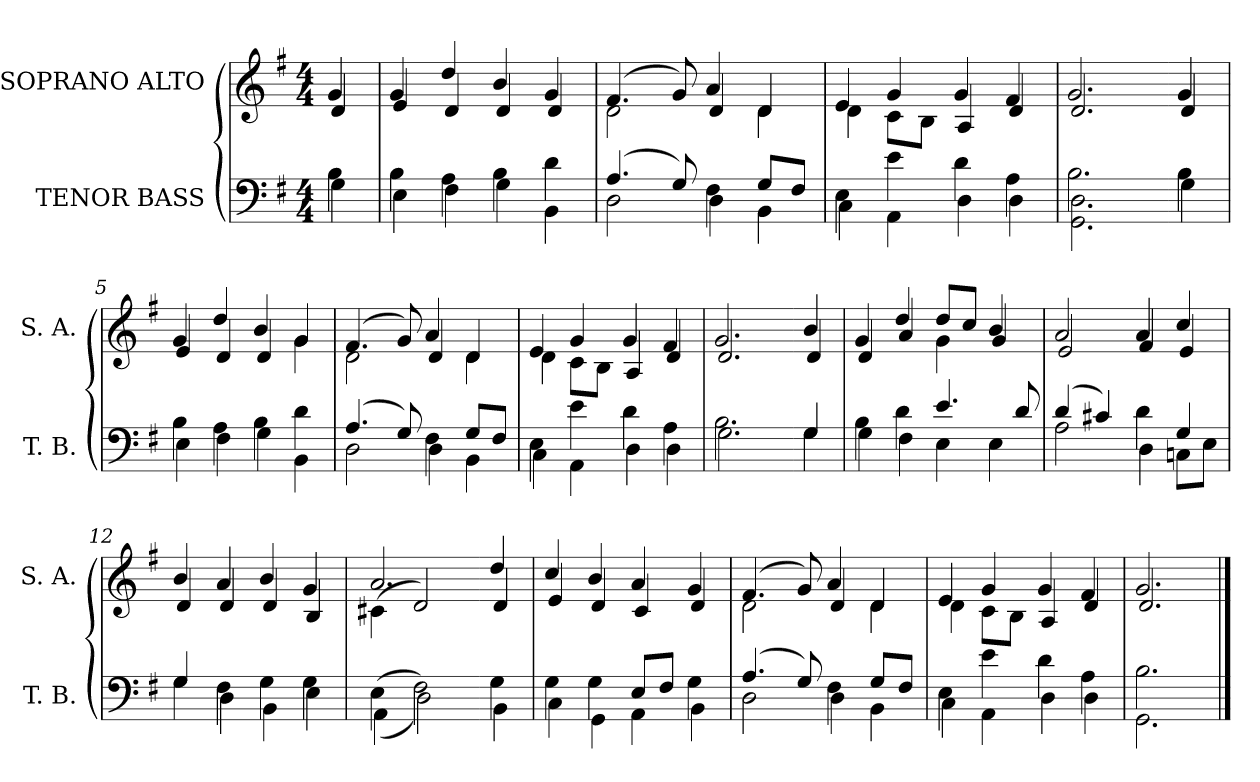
**kern	**kern
*part2	*part1
*staff2	*staff1
*I"TENOR BASS	*I"SOPRANO ALTO
*I'T. B.	*I'S. A.
!!LO:PB:g=z
*clefF4	*clefG2
*k[f#]	*k[f#]
*G:	*G:
*M4/4	*M4/4
=	=
*^	*^
4Bi\	4Gi\	4gi/	4di/
=	=	=	=
4Bi\	4Ei\	4gi/	4ei/
4Ai\	4F#i\	4ddi/	4di/
4Bi\	4Gi\	4bi/	4di/
4di\	4BBi\	4gi/	4di/
=1	=1	=1	=1
(4.Ai/	2Di\	(4.f#i/	2di\
8Gi/)	.	8gi/)	.
4F#i\	4Di\	4ai/	4di/
8Gi/L	4BBi\	4di/	4di\
8F#i/J	.	.	.
=2	=2	=2	=2
4Ei\	4Ci\	4ei/	4di\
4ei\	4AAi\	4gi/	8ci\L
.	.	.	8Bi\J
4di\	4Di\	4gi/	4Ai/
4Ai\	4Di\	4f#i/	4di/
=3	=3	=3	=3
2.Bi\	2.GGi\ 2.Di	2.gi/	2.di/
!!LO:LB:g=z	!!
=4-	=4-	=4-	=4-
4Bi\	4Gi\	4gi/	4di/
=5	=5	=5	=5
4Bi\	4Ei\	4gi/	4ei/
4Ai\	4F#i\	4ddi/	4di/
4Bi\	4Gi\	4bi/	4di/
4di\	4BBi\	4gi/	4gi\
=6	=6	=6	=6
(4.Ai/	2Di\	(4.f#i/	2di\
8Gi/)	.	8gi/)	.
4F#i\	4Di\	4ai/	4di/
8Gi/L	4BBi\	4di/	4di\
8F#i/J	.	.	.
=7	=7	=7	=7
4Ei\	4Ci\	4ei/	4di\
4ei\	4AAi\	4gi/	8ci\L
.	.	.	8Bi\J
4di\	4Di\	4gi/	4Ai/
4Ai\	4Di\	4f#i/	4di/
=8	=8	=8	=8
2.Bi\	2.Gi\	2.gi/	2.di/
!!LO:LB:g=z	!!
=9-	=9-	=9-	=9-
4Gi/	4Gi\	4bi/	4di/
=10	=10	=10	=10
4Bi\	4Gi\	4gi/	4di/
4di\	4F#i\	4ddi/	4ai/
4.ei/	4Ei\	8ddi/L	4gi\
.	.	8cci/J	.
.	4Ei\	4bi/	4gi/
8di/	.	.	.
=11	=11	=11	=11
(4di/	2Ai\	2ai/	2ei/
4c#Xi/)	.	.	.
4di\	4Di\	4ai/	4f#i/
4Gi/	8Cni\L	4cci/	4ei/
.	8Ei\J	.	.
=12	=12	=12	=12
4Gi/	4Gi\	4bi/	4di/
4F#i\	4Di\	4ai/	4di/
4Gi\	4BBi\	4bi/	4di/
4Gi\	4Ei\	4gi/	4Bi/
=13	=13	=13	=13
(4Ei\	(4AAi\	2.ai/	(4c#Xi\
2F#i\)	2Di\)	.	2di/)
!!LO:LB:g=z	!!
=14-	=14-	=14-	=14-
4Gi\	4BBi\	4ddi/	4di/
=15	=15	=15	=15
4Gi\	4Ci\	4cci/	4ei/
4Gi\	4GGi\	4bi/	4di/
8Ei/L	4AAi\	4ai/	4ci/
8F#i/J	.	.	.
4Gi\	4BBi\	4gi/	4di/
=16	=16	=16	=16
(4.Ai/	2Di\	(4.f#i/	2di\
8Gi/)	.	8gi/)	.
4F#i\	4Di\	4ai/	4di/
8Gi/L	4BBi\	4di/	4di\
8F#i/J	.	.	.
=17	=17	=17	=17
4Ei\	4Ci\	4ei/	4di\
4ei\	4AAi\	4gi/	8ci\L
.	.	.	8Bi\J
4di\	4Di\	4gi/	4Ai/
4Ai\	4Di\	4f#i/	4di/
=18	=18	=18	=18
2.Bi\	2.GGi\	2.gi/	2.di/
*v	*v	*	*
*	*v	*v
==	==
*-	*-
